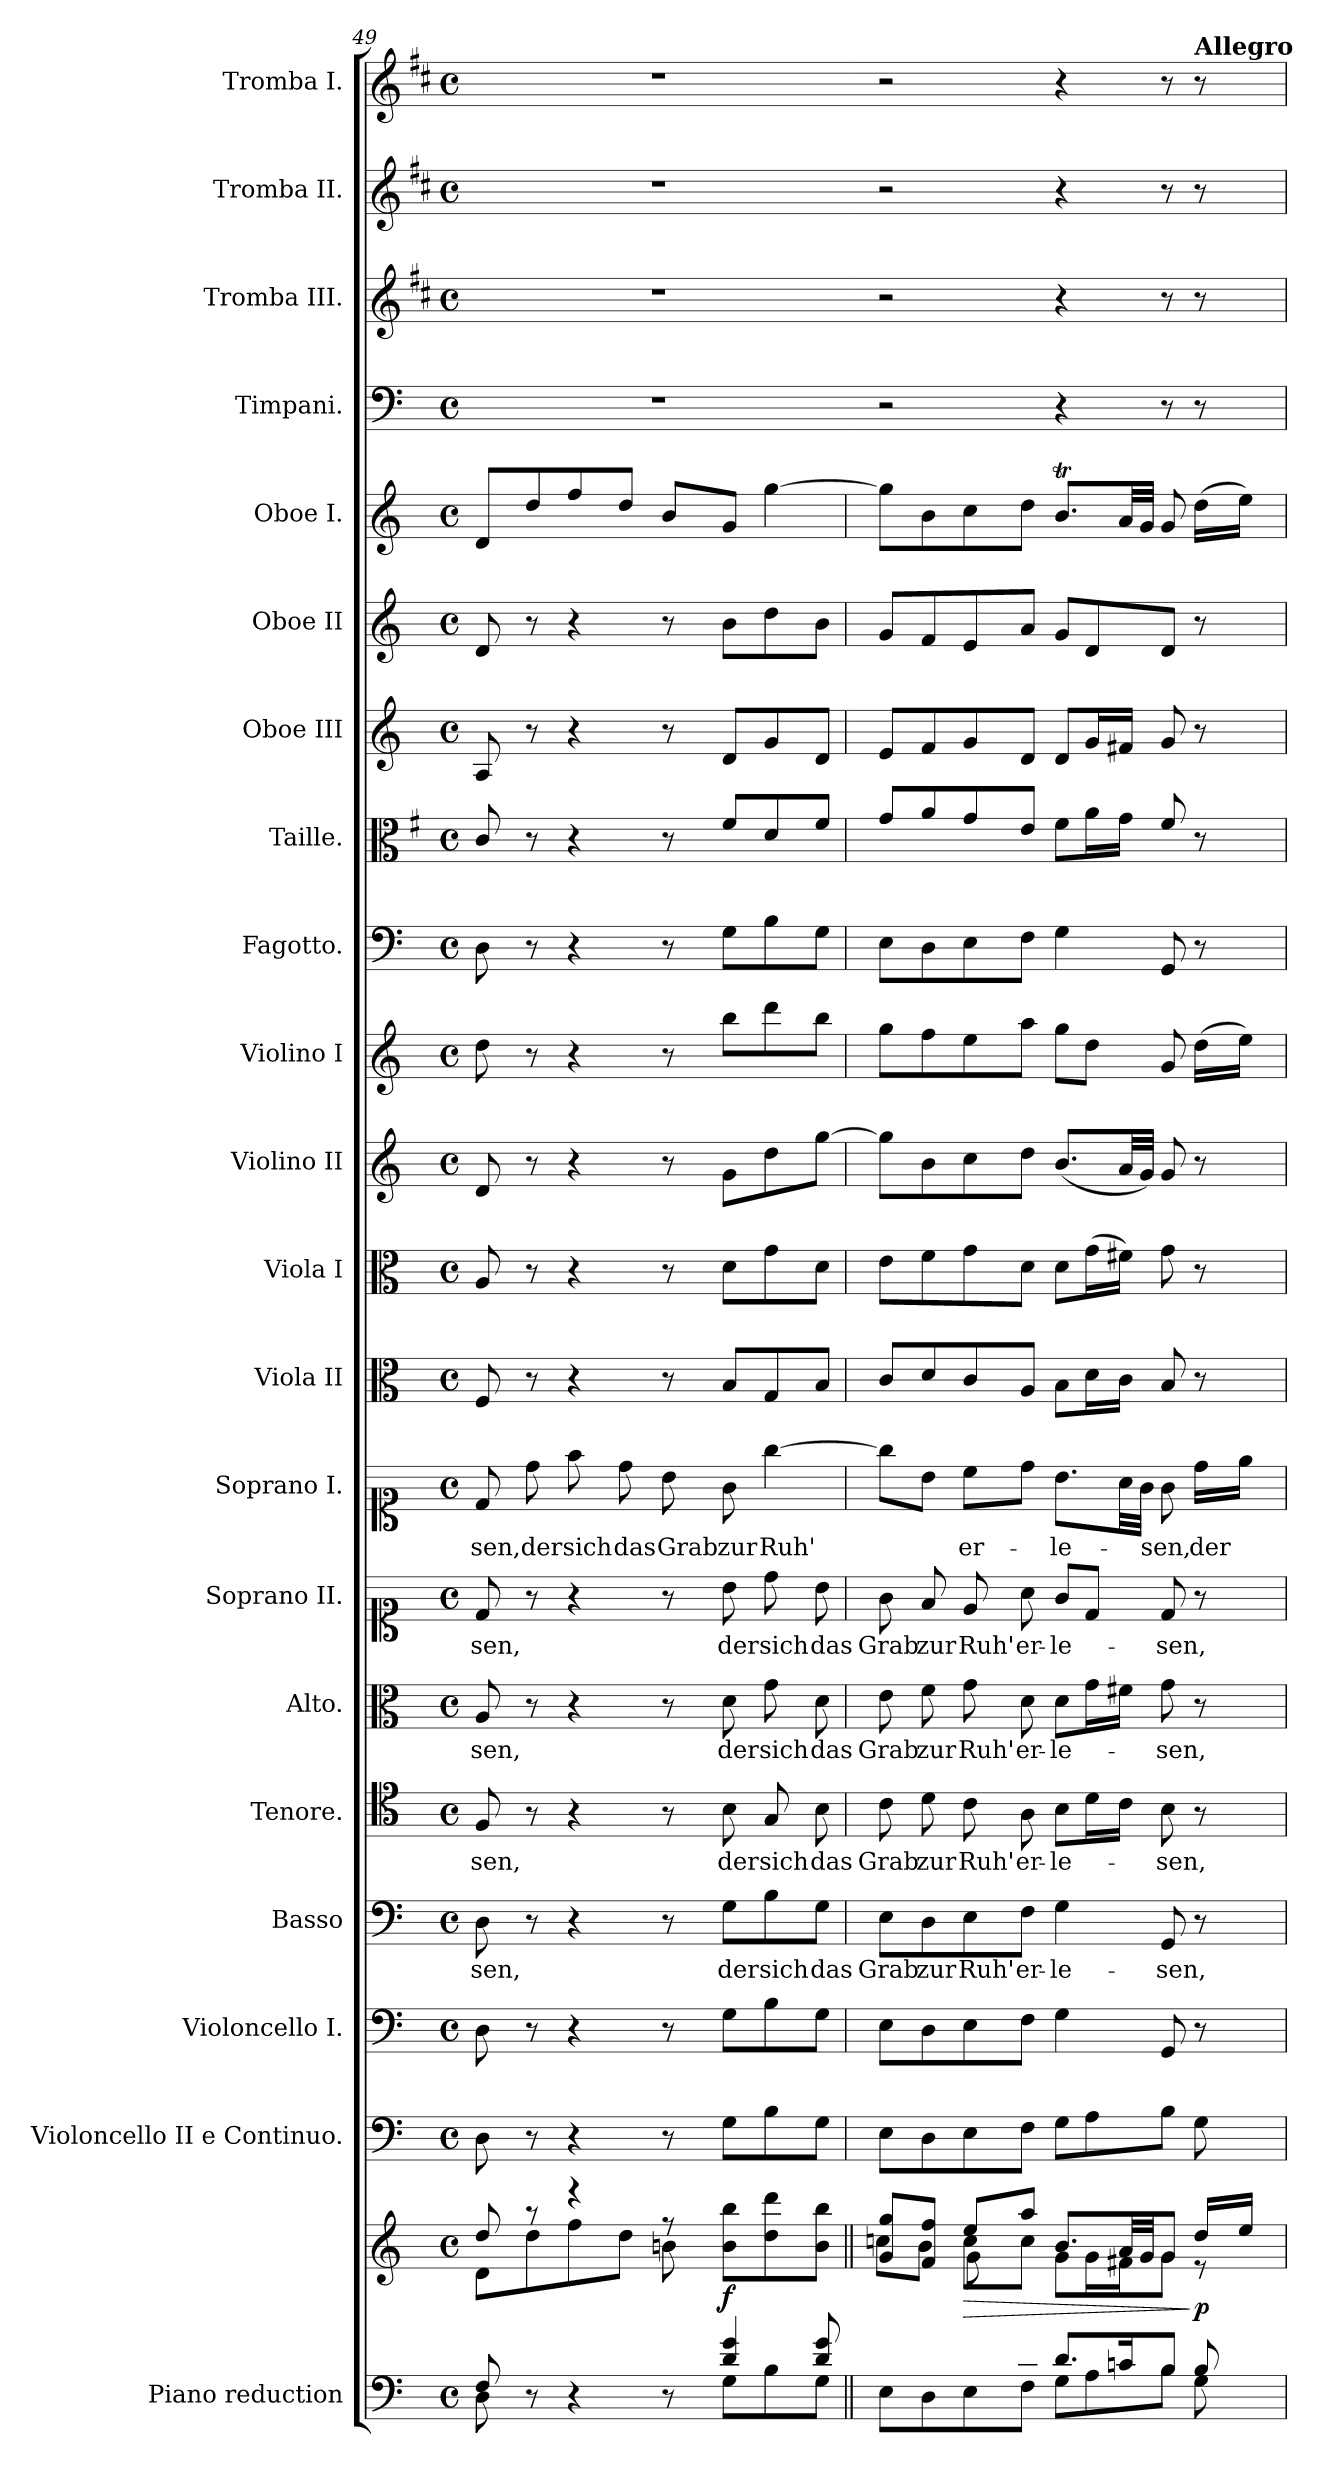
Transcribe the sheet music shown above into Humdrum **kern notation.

**kern	**kern	**dynam	**kern	**kern	**kern	**text	**kern	**text	**kern	**text	**kern	**text	**kern	**text	**kern	**kern	**kern	**kern	**kern	**kern	**kern	**kern	**kern	**kern	**kern	**kern	**kern
*part21	*part21	*part21	*part20	*part19	*part18	*part18	*part17	*part17	*part16	*part16	*part15	*part15	*part14	*part14	*part13	*part12	*part11	*part10	*part9	*part8	*part7	*part6	*part5	*part4	*part3	*part2	*part1
*staff22	*staff21	*staff21/22	*staff20	*staff19	*staff18	*staff18	*staff17	*staff17	*staff16	*staff16	*staff15	*staff15	*staff14	*staff14	*staff13	*staff12	*staff11	*staff10	*staff9	*staff8	*staff7	*staff6	*staff5	*staff4	*staff3	*staff2	*staff1
*I"Piano reduction	*	*	*I"Violoncello II e Continuo.	*I"Violoncello I.	*I"Basso	*	*I"Tenore.	*	*I"Alto.	*	*I"Soprano II.	*	*I"Soprano I.	*	*I"Viola II	*I"Viola I	*I"Violino II	*I"Violino I	*I"Fagotto.	*I"Taille.	*I"Oboe III	*I"Oboe II	*I"Oboe I.	*I"Timpani.	*I"Tromba III.	*I"Tromba II.	*I"Tromba I.
*I'Pno	*	*	*I'Vc	*I'Vc	*	*	*	*	*	*	*	*	*	*	*	*I'Vla	*	*I'Vln	*	*	*I'Ob	*I'Ob	*I'Ob	*I'Timp	*	*	*
*clefF4	*clefG2	*	*clefF4	*clefF4	*clefF4	*	*clefC4	*	*clefC3	*	*clefC1	*	*clefC1	*	*clefC3	*clefC3	*clefG2	*clefG2	*clefF4	*clefC3	*clefG2	*clefG2	*clefG2	*clefF4	*clefG2	*clefG2	*clefG2
*	*	*	*	*ITrd-7c-12	*	*	*	*	*	*	*	*	*	*	*	*	*	*	*	*ITrd4c7	*	*	*	*	*ITrd1c2	*ITrd1c2	*ITrd1c2
*k[]	*k[]	*	*k[]	*k[]	*k[]	*	*k[]	*	*k[]	*	*k[]	*	*k[]	*	*k[]	*k[]	*k[]	*k[]	*k[]	*k[]	*k[]	*k[]	*k[]	*k[]	*k[]	*k[]	*k[]
*M4/4	*M4/4	*	*M4/4	*M4/4	*M4/4	*	*M4/4	*	*M4/4	*	*M4/4	*	*M4/4	*	*M4/4	*M4/4	*M4/4	*M4/4	*M4/4	*M4/4	*M4/4	*M4/4	*M4/4	*M4/4	*M4/4	*M4/4	*M4/4
*met(c)	*met(c)	*	*met(c)	*met(c)	*met(c)	*	*met(c)	*	*met(c)	*	*met(c)	*	*met(c)	*	*met(c)	*met(c)	*met(c)	*met(c)	*met(c)	*met(c)	*met(c)	*met(c)	*met(c)	*met(c)	*met(c)	*met(c)	*met(c)
=49	=49	=49	=49	=49	=49	=49	=49	=49	=49	=49	=49	=49	=49	=49	=49	=49	=49	=49	=49	=49	=49	=49	=49	=49	=49	=49	=49
*^	*^	*	*	*	*	*	*	*	*	*	*	*	*	*	*	*	*	*	*	*	*	*	*	*	*	*	*
!	!	!	!	!	!	!	!	!LO:LY:b	!	!LO:LY:b	!	!LO:LY:b	!	!LO:LY:b	!	!LO:LY:b	!	!	!	!	!	!	!	!	!	!	!	!	!
8F/	8D\	8dd/	8d\L	.	8D\	8d\	8D\	sen,	8F/	sen,	8A/	-sen,	8d/	-sen,	8d/	-sen,	8F/	8A/	8d/	8dd\	8D\	8F/	8A/	8d/	8d/L	1r	1r	1r	1r
!	!	!	!	!	!	!	!	!	!	!	!	!	!	!	!	!LO:LY:b	!	!	!	!	!	!	!	!	!	!	!	!	!
8r	8ryy	8r	8dd\	.	8r	8r	8r	.	8r	.	8r	.	8r	.	8dd\	der	8r	8r	8r	8r	8r	8r	8r	8r	8dd/	.	.	.	.
!	!	!	!	!	!	!	!	!	!	!	!	!	!	!	!	!LO:LY:b	!	!	!	!	!	!	!	!	!	!	!	!	!
4r	4ryy	4r	8ff\	.	4r	4r	4r	.	4r	.	4r	.	4r	.	8ff\	sich	4r	4r	4r	4r	4r	4r	4r	4r	8ff/	.	.	.	.
!	!	!	!	!	!	!	!	!	!	!	!	!	!	!	!	!LO:LY:b	!	!	!	!	!	!	!	!	!	!	!	!	!
.	.	.	8dd\J	.	.	.	.	.	.	.	.	.	.	.	8dd\	das	.	.	.	.	.	.	.	.	8dd/J	.	.	.	.
!	!	!	!	!	!	!	!	!	!	!	!	!	!	!	!	!LO:LY:b	!	!	!	!	!	!	!	!	!	!	!	!	!
8r	8ryy	8r	8bn\	.	8r	8r	8r	.	8r	.	8r	.	8r	.	8b\	Grab	8r	8r	8r	8r	8r	8r	8r	8r	8b/L	.	.	.	.
!	!	!	!	!LO:DY:b	!	!	!	!LO:LY:b	!	!LO:LY:b	!	!LO:LY:b	!	!LO:LY:b	!	!LO:LY:b	!	!	!	!	!	!	!	!	!	!	!	!	!
4d/ 4g/	8G\L	8ryy	8b\ 8bb\L	f	8G\L	8g\L	8G\L	der	8B\	der	8d\	der	8b\	der	8g\	zur	8B/L	8d\L	8g\L	8bb\L	8G\L	8B/L	8d/L	8b\L	8g/J	.	.	.	.
!	!	!	!	!	!	!	!	!LO:LY:b	!	!LO:LY:b	!	!LO:LY:b	!	!LO:LY:b	!	!LO:LY:b	!	!	!	!	!	!	!	!	!	!	!	!	!
.	8B\	4ryy	8dd\ 8ddd\	.	8B\	8b\	8B\	sich	8G/	sich	8g\	sich	8dd\	sich	[4gg\	Ruh'	8G/	8g\	8dd\	8ddd\	8B\	8G/	8g/	8dd\	[4gg\	.	.	.	.
!	!	!	!	!	!	!	!	!LO:LY:b	!	!LO:LY:b	!	!LO:LY:b	!	!LO:LY:b	!	!	!	!	!	!	!	!	!	!	!	!	!	!	!
8d/ 8g/	8G\J	.	8b\ 8bb\J	.	8G\J	8g\J	8G\J	das	8B\	das	8d\	das	8b\	das	.	.	8B/J	8d\J	[8gg\J	8bb\J	8G\J	8B/J	8d/J	8b\J	.	.	.	.	.
=50||	=50||	=50||	=50||	=50	=50	=50	=50	=50	=50	=50	=50	=50	=50	=50	=50	=50	=50	=50	=50	=50	=50	=50	=50	=50	=50	=50	=50	=50	=50
*	*	*	*^	*	*	*	*	*	*	*	*	*	*	*	*	*	*	*	*	*	*	*	*	*	*	*	*	*	*
!	!	!	!	!	!	!	!	!	!LO:LY:b	!	!LO:LY:b	!	!LO:LY:b	!	!LO:LY:b	!	!	!	!	!	!	!	!	!	!	!	!	!	!	!
4ryy	8E\L	8g/ 8gg/L	8ccn\L	4ryy	.	8E\L	8e\L	8E\L	Grab	8c\	Grab	8e\	Grab	8g\	Grab	8gg\L]	.	8c/L	8e\L	8gg\L]	8gg\L	8E\L	8c/L	8e/L	8g/L	8gg\L]	2r	2r	2r	2r
!	!	!	!	!	!	!	!	!	!LO:LY:b	!	!LO:LY:b	!	!LO:LY:b	!	!LO:LY:b	!	!	!	!	!	!	!	!	!	!	!	!	!	!	!
.	8D\	8f/ 8ff/J	8b\J	.	.	8D\	8d\	8D\	zur	8d\	zur	8f\	zur	8f/	zur	8b\J	.	8d/	8f\	8b\	8ff\	8D\	8d/	8f/	8f/	8b\	.	.	.	.
!	!	!	!	!	!LO:HP:b	!	!	!	!LO:LY:b	!	!LO:LY:b	!	!LO:LY:b	!	!LO:LY:b	!	!LO:LY:b	!	!	!	!	!	!	!	!	!	!	!	!	!
8ryy	8E\	8ee/L	8cc\L	8g\L	>	8E\	8e\	8E\	Ruh'	8c\	Ruh'	8g\	Ruh'	8e/	Ruh'	8cc\L	er-	8c/	8g\	8cc\	8ee\	8E\	8c/	8g/	8e/	8cc\	.	.	.	.
!	!	!	!	!	!	!	!	!	!LO:LY:b	!	!LO:LY:b	!	!LO:LY:b	!	!LO:LY:b	!	!	!	!	!	!	!	!	!	!	!	!	!	!	!
8d/J	8F\J	8aa/J	8cc\J	2ryy	.	8F\J	8f\J	8F\J	er-	8A\	er-	8d\	er-	8a\	er-	8dd\J	.	8A/J	8d\J	8dd\J	8aa\J	8F\J	8A/J	8d/J	8a/J	8dd\J	.	.	.	.
!	!	!	!	!	!	!	!	!	!LO:LY:b	!	!LO:LY:b	!	!LO:LY:b	!	!LO:LY:b	!	!LO:LY:b	!	!	!	!	!	!	!	!	!	!	!	!	!
8.d/L	8G\L	8.b/L	8g\L	.	.	8G\L	4g\	4G\	-le-	8B\L	-le-	8d\L	-le-	8g/L	-le-	8.b\L	le-	8B\L	8d\L	(8.b/L	8gg\L	4G\	8B\L	8d/L	8g/L	8.bt/L	4r	4r	4r	4r
.	8A\	.	16g\L	.	.	8A\	.	.	.	16d\L	.	16g\L	.	8d/J	.	.	.	16d\L	(16g\L	.	8dd\J	.	16d\L	16g/L	8d/	.	.	.	.	.
16cn/K	.	32a/LL	16f#X\J	.	.	.	.	.	.	16c\JJ	.	16f#X\JJ	.	.	.	32a\LL	.	16c\JJ	16f#X\JJ)	32a/LL	.	.	16c\JJ	16f#X/JJ	.	32a/LL	.	.	.	.
.	.	32g/JJ	.	.	.	.	.	.	.	.	.	.	.	.	.	32g\JJJ	.	.	.	32g/JJJ)	.	.	.	.	.	32g/JJJ	.	.	.	.
!	!	!	!	!	!	!	!	!	!LO:LY:b	!	!LO:LY:b	!	!LO:LY:b	!	!LO:LY:b	!	!LO:LY:b	!	!	!	!	!	!	!	!	!	!	!	!	!
8B/J	8B\J	8g/J	8g\J	.	.	8B\J	8G/	8GG/	-sen,	8B\	sen,	8g\	sen,	8d/	sen,	8g\	-sen,	8B/	8g\	8g/	8g/	8GG/	8B/	8g/	8d/J	8g/	8r	8r	8r	8r
!	!	!	!	!	!	!	!	!	!	!	!	!	!	!	!	!	!	!	!	!	!	!	!	!	!	!	!	!	!	!LO:TX:a:B:t=Allegro
!	!	!	!	!	!LO:DY:n=1:b	!	!	!	!	!	!	!	!	!	!	!	!LO:LY:b	!	!	!	!	!	!	!	!	!	!	!	!	!
8B/	8G\	16dd/LL	8r	8ryy	] p	8G\	8r	8r	.	8r	.	8r	.	8r	.	16dd\LL	der	8r	8r	8r	(16dd\LL	8r	8r	8r	8r	(16dd\LL	8r	8r	8r	8r
.	.	16ee/JJ	.	.	.	.	.	.	.	.	.	.	.	.	.	16ee\JJ	.	.	.	.	16ee\JJ)	.	.	.	.	16ee\JJ)	.	.	.	.
*v	*v	*	*	*	*	*	*	*	*	*	*	*	*	*	*	*	*	*	*	*	*	*	*	*	*	*	*	*	*	*
*	*v	*v	*v	*	*	*	*	*	*	*	*	*	*	*	*	*	*	*	*	*	*	*	*	*	*	*	*	*	*
=	=	=	=	=	=	=	=	=	=	=	=	=	=	=	=	=	=	=	=	=	=	=	=	=	=	=	=
*-	*-	*-	*-	*-	*-	*-	*-	*-	*-	*-	*-	*-	*-	*-	*-	*-	*-	*-	*-	*-	*-	*-	*-	*-	*-	*-	*-
